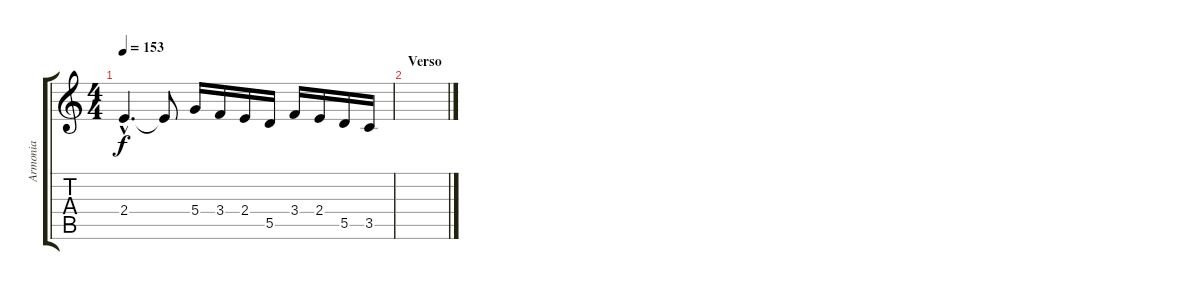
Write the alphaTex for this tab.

\track ("Armonia" "Armonia") {instrument overdrivenguitar}
\staff {score tabs}
\tuning (E4 B3 G3 D3 A2 E2) {hide}
\ts (4 4)
\tempo 153
\clef g2
\ks c
2.4{hac}.4{d dy f} 2.4{t}.8 5.4.16 3.4.16 2.4.16 5.5.16 3.4.16 2.4.16 5.5.16 3.5.16 |
\section ("" "Verso")
